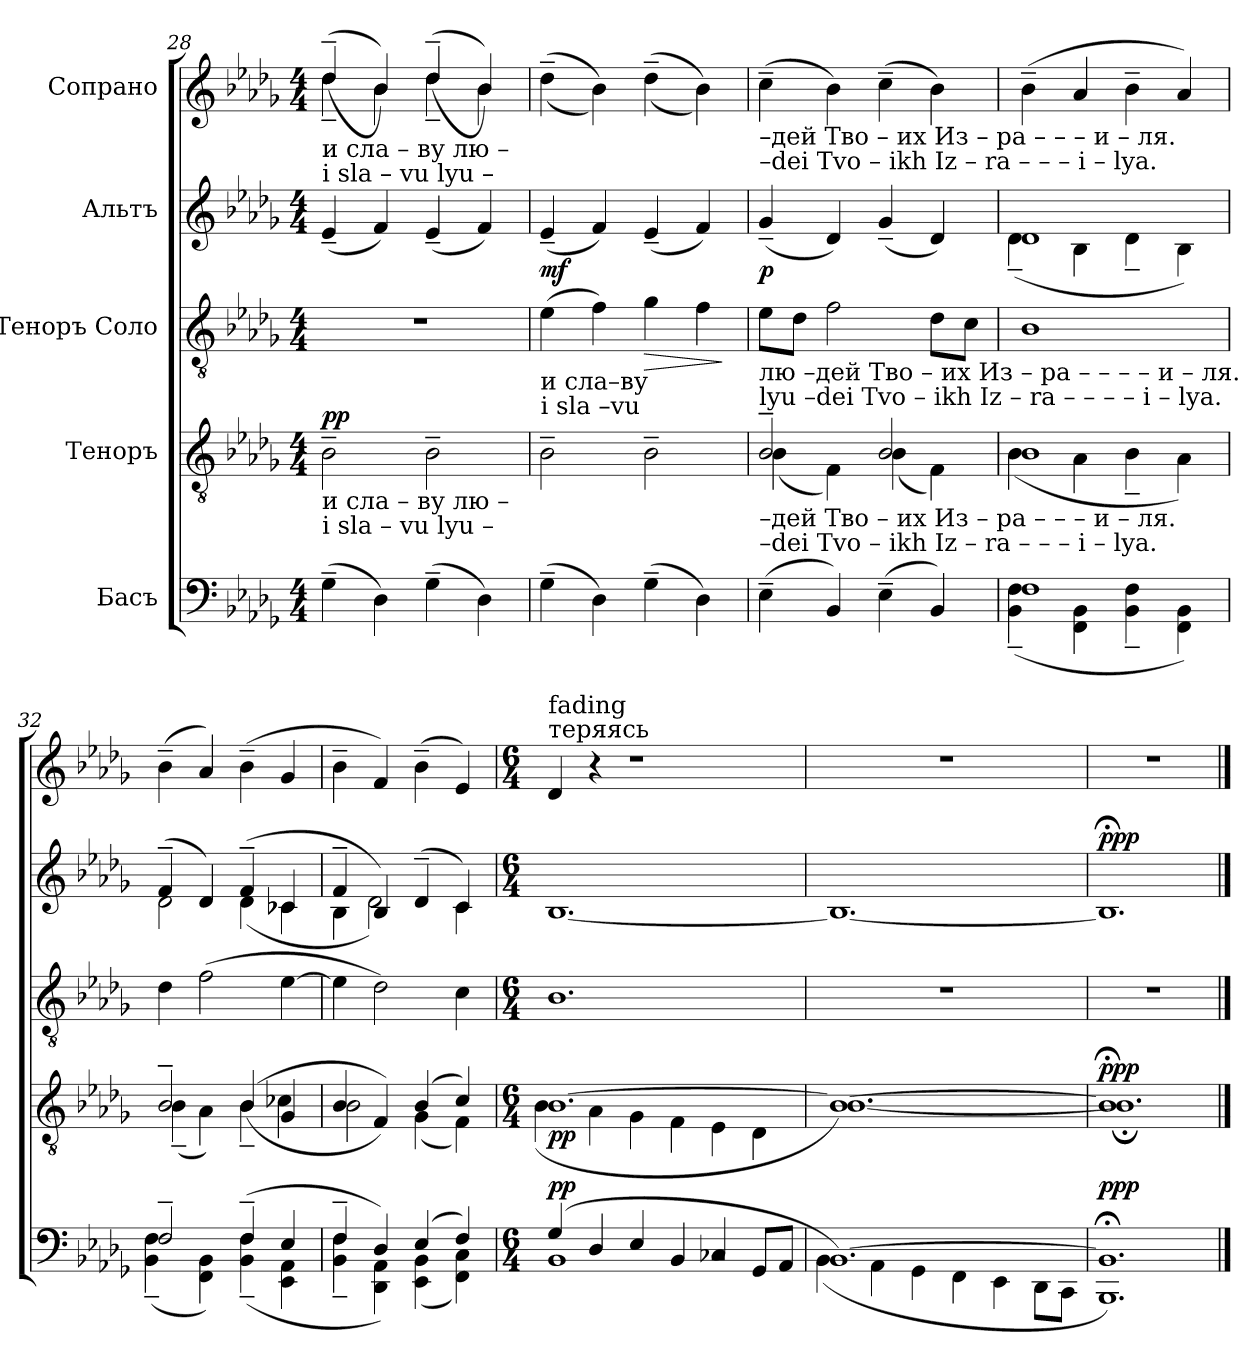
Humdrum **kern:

**kern	**dynam	**kern	**dynam	**kern	**dynam	**kern	**dynam	**kern
*part5	*part5	*part4	*part4	*part3	*part3	*part2	*part2	*part1
*staff5	*staff5	*staff4	*staff4	*staff3	*staff3	*staff2	*staff2	*staff1
*I"Басъ	*	*I"Теноръ	*	*I"Теноръ Соло	*	*I"Альтъ	*	*I"Сопрано
*clefF4	*	*clefGv2	*	*clefGv2	*	*clefG2	*	*clefG2
*k[b-e-a-d-g-]	*	*k[b-e-a-d-g-]	*	*k[b-e-a-d-g-]	*	*k[b-e-a-d-g-]	*	*k[b-e-a-d-g-]
*M4/4	*	*M4/4	*	*M4/4	*	*M4/4	*	*M4/4
=28	=28	=28	=28	=28	=28	=28	=28	=28
*	*	*	*	*	*	*	*	*^
!	!	!	!	!	!	!	!	!LO:TX:b:t=и        сла   –  ву      лю –	!
!	!	!	!	!	!	!	!	!LO:TX:b:t=i          sla    –  vu      lyu –	!
!	!	!LO:TX:b:t=и        сла   –  ву      лю –	!	!	!	!	!	!	!
!	!	!LO:TX:b:t=i          sla    –  vu      lyu –	!	!	!	!	!	!	!
!	!	!	!LO:DY:a	!	!	!	!	!	!
(4G-~\	.	2B-~\	pp	1r	.	(4e-~/	.	((4dd-~/	4dd-~\
4D-\)	.	.	.	.	.	4f/)	.	4b-/))	4b-\
(4G-~\	.	2B-~\	.	.	.	(4e-~/	.	((4dd-~/	4dd-~\
4D-\)	.	.	.	.	.	4f/)	.	4b-/))	4b-\
=29	=29	=29	=29	=29	=29	=29	=29	=29	=29
!	!	!	!	!LO:TX:b:t=и       сла–ву	!	!	!	!	!
!	!	!	!	!LO:TX:b:t=i         sla –vu	!	!	!	!	!
!	!	!	!	!	!LO:DY:a	!	!	!	!
*	*	*	*	*	*	*	*	*v	*v
(4G-~\	.	2B-~\	.	(4e-\	mf	(4e-~/	.	((4dd-~\
4D-\)	.	.	.	4f\)	.	4f/)	.	4b-\))
!	!	!	!	!	!LO:HP:b	!	!	!
(4G-~\	.	2B-~\	.	4g-\	>	(4e-~/	.	((4dd-~\
4D-\)	.	.	.	4f\	.	4f/)	.	4b-\))
.	.	.	.	.	]	.	.	.
!!LO:PB:g=z
=30	=30	=30	=30	=30	=30	=30	=30	=30
*	*	*^	*	*	*	*	*	*
!	!	!	!	!	!	!	!	!	!LO:TX:b:t=–дей            Тво      –     их                              Из     –    ра     –        –        –     и             –       ля.
!	!	!	!	!	!	!	!	!	!LO:TX:b:t=–dei              Tvo      –    ikh                              Iz      –    ra      –        –        –     i              –       lya.
!	!	!	!	!	!LO:TX:b:t=лю –дей         Тво –  их                            Из – ра     –        –        –         –         и        –    ля.	!	!	!	!
!	!	!	!	!	!LO:TX:b:t=lyu –dei           Tvo –  ikh                           Iz  –  ra     –         –       –          –         i         –    lya.	!	!	!	!
!	!	!LO:TX:b:t=–дей            Тво      –     их                              Из     –    ра     –        –        –     и           –        ля.	!	!	!	!	!	!	!
!	!	!LO:TX:b:t=–dei              Tvo      –    ikh                              Iz      –    ra      –        –        –     i             –        lya.	!	!	!	!	!	!	!
!	!	!	!	!	!	!LO:DY:a	!	!	!
(4E-~\	.	2B-~/	(>4B-\	.	8e-\L	p	(4g-~/	.	(4cc~\
.	.	.	.	.	8d-\J	.	.	.	.
4BB-/)	.	.	4F\)	.	2f\	.	4d-/)	.	4b-\)
(4E-~\	.	2B-/	(>4B-\	.	.	.	(4g-~/	.	(4cc~\
4BB-/)	.	.	4F\)	.	8d-\L	.	4d-/)	.	4b-\)
.	.	.	.	.	8c\J	.	.	.	.
=31	=31	=31	=31	=31	=31	=31	=31	=31	=31
*^	*	*	*	*	*	*	*^	*	*
1F	(>4BB-\~ 4F\~	.	1B-	(>4B-\	.	1B-	.	1d-	(>4d-~\	.	(4b-~\
.	4FF\ 4BB-\	.	.	4A-\	.	.	.	.	4B-\	.	4a-/
.	4BB-\~ 4F\~	.	.	4B-~\	.	.	.	.	4d-~\	.	4b-~\
.	4FF\ 4BB-\)	.	.	4A-\)	.	.	.	.	4B-\)	.	4a-/)
=32	=32	=32	=32	=32	=32	=32	=32	=32	=32	=32	=32
2F~/	(>4BB-\~ 4F\~	.	2B-~/	(>4B-~\	.	4d-\	.	(4f~/	2d-\	.	(4b-~\
.	4FF\ 4BB-\)	.	.	4A-\)	.	(2f\	.	4d-/)	.	.	4a-/)
(4F~/	(4BB-\~ 4F\~	.	((4B-/	4B-~\	.	.	.	(4f~/	(4d-\	.	(4b-~\
4E-/	4EE-\ 4AA-\	.	4G-/	4c-X\	.	[4e-\	.	4c-X/	4c-\	.	4g-/
=33	=33	=33	=33	=33	=33	=33	=33	=33	=33	=33	=33
4F~/	4BB-\~ 4F\~	.	4B-/	2B-\	.	4e-\]	.	4f~/	4B-\	.	4b-~\
4D-/)	4DD-\ 4AA-\)	.	4F/))	.	.	2d-\)	.	4B-/)	2d-\)	.	4f/)
(4E-/	(4EE-\ 4BB-\	.	(4B-/	(4G-\	.	.	.	(4d-~/	.	.	(4b-~\
4F/)	4FF\ 4C\)	.	4c/)	4F\)	.	4c\	.	4c/)	4c\	.	4e-/)
*	*	*	*	*	*	*	*	*v	*v	*	*
=34	=34	=34	=34	=34	=34	=34	=34	=34	=34	=34
*M6/4	*	*	*M6/4	*	*	*M6/4	*	*M6/4	*	*M6/4
*	*	*	*	*	*	*	*	*^	*	*
!	!	!	!	!	!	!	!	!	!	!	!LO:TX:a:t=теряясь
!	!	!	!	!	!	!	!	!	!	!	!LO:TX:a:t=fading
!	!	!LO:DY:a	!	!	!LO:DY:b	!	!	!	!	!	!
*	*	*	*	*	*	*	*	*v	*v	*	*
(4G-/	1BB-	pp	[1.B-	(4B-\	pp	1.B-	.	[1.B-	.	4d-/
4D-/	.	.	.	4A-\	.	.	.	.	.	4r
4E-/	.	.	.	4G-\	.	.	.	.	.	1r
4BB-/	.	.	.	4F\	.	.	.	.	.	.
4C-X/	2rBB	.	.	4E-\	.	.	.	.	.	.
8GG-/L	.	.	.	4D-\	.	.	.	.	.	.
8AA-/J	.	.	.	.	.	.	.	.	.	.
!!LO:LB:g=z
=35	=35	=35	=35	=35	=35	=35	=35	=35	=35	=35
[1.BB-)	(4BB-\	.	1.B-_)	[1.B-	.	1.r	.	1.B-_	.	1.r
.	4AA-\	.	.	.	.	.	.	.	.	.
.	4GG-\	.	.	.	.	.	.	.	.	.
.	4FF\	.	.	.	.	.	.	.	.	.
.	4EE-\	.	.	.	.	.	.	.	.	.
.	8DD-\L	.	.	.	.	.	.	.	.	.
.	8CC\J	.	.	.	.	.	.	.	.	.
=36	=36	=36	=36	=36	=36	=36	=36	=36	=36	=36
!	!	!LO:DY:a	!	!	!LO:DY:a	!	!	!	!LO:DY:a	!
1.BB-;<]	1.BBB-)	ppp	1.B-;<]	1.B-;]	ppp	1.r	.	1.B-;<]	ppp	1.r
*v	*v	*	*	*	*	*	*	*	*	*
*	*	*v	*v	*	*	*	*	*	*
==	==	==	==	==	==	==	==	==
*-	*-	*-	*-	*-	*-	*-	*-	*-
